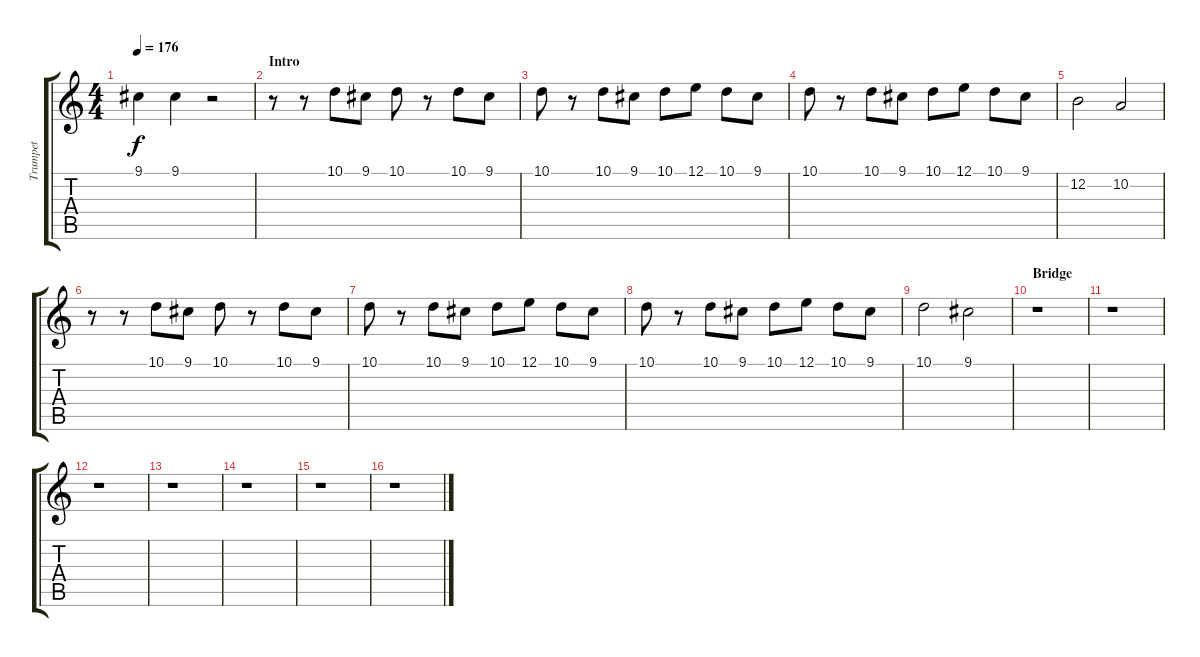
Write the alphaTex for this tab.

\track ("Trumpet" "Trumpet") {instrument trumpet}
\staff {score tabs}
\tuning (E4 B3 G3 D3 A2 E2) {hide}
\ts (4 4)
\tempo 176
\clef g2
\ks c
9.1.4{dy f} 9.1.4 r.2 |
\section ("" "Intro")
r.8 r.8 10.1.8 9.1.8 10.1.8 r.8 10.1.8 9.1.8 |
10.1.8 r.8 10.1.8 9.1.8 10.1.8 12.1.8 10.1.8 9.1.8 |
10.1.8 r.8 10.1.8 9.1.8 10.1.8 12.1.8 10.1.8 9.1.8 |
12.2.2 10.2.2 |
r.8 r.8 10.1.8 9.1.8 10.1.8 r.8 10.1.8 9.1.8 |
10.1.8 r.8 10.1.8 9.1.8 10.1.8 12.1.8 10.1.8 9.1.8 |
10.1.8 r.8 10.1.8 9.1.8 10.1.8 12.1.8 10.1.8 9.1.8 |
10.1.2 9.1.2 |
\section ("" "Bridge")
r.1 |
r.1 |
r.1 |
r.1 |
r.1 |
r.1 |
r.1
